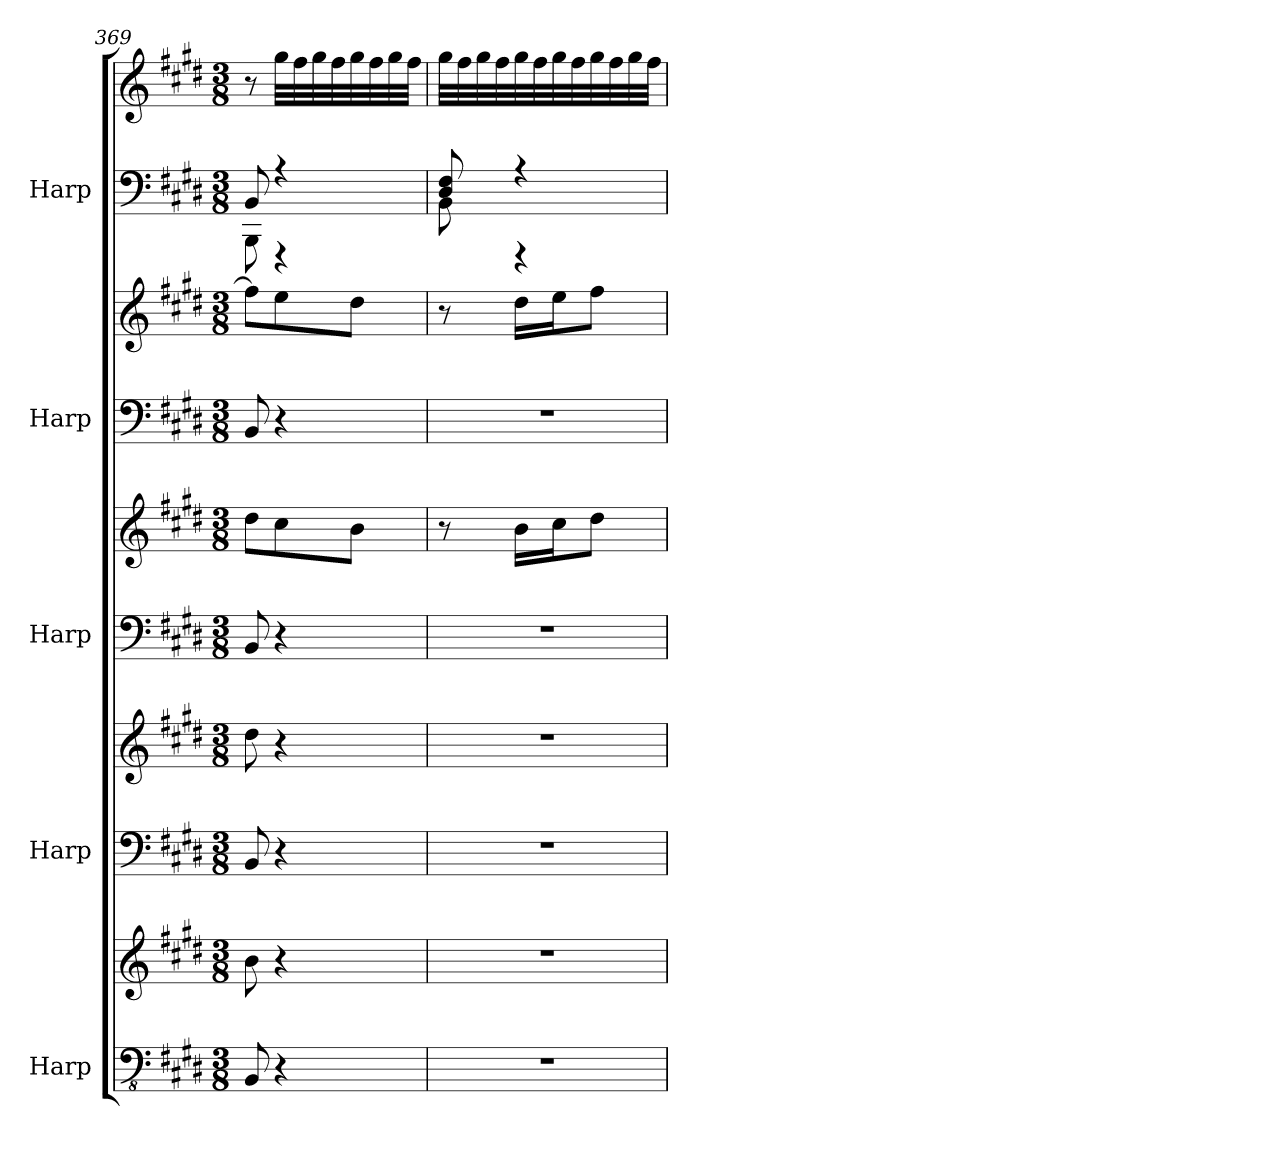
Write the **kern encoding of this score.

**kern	**kern	**kern	**kern	**kern	**kern	**kern	**kern	**kern	**kern
*part5	*part5	*part4	*part4	*part3	*part3	*part2	*part2	*part1	*part1
*staff10	*staff9	*staff8	*staff7	*staff6	*staff5	*staff4	*staff3	*staff2	*staff1
*I"Harp	*	*I"Harp	*	*I"Harp	*	*I"Harp	*	*I"Harp	*
*I'Hp	*	*I'Hp	*	*I'Hp	*	*I'Hp	*	*I'Hp	*
*clefFv4	*clefG2	*clefF4	*clefG2	*clefF4	*clefG2	*clefF4	*clefG2	*clefF4	*clefG2
*k[f#c#g#d#]	*k[f#c#g#d#]	*k[f#c#g#d#]	*k[f#c#g#d#]	*k[f#c#g#d#]	*k[f#c#g#d#]	*k[f#c#g#d#]	*k[f#c#g#d#]	*k[f#c#g#d#]	*k[f#c#g#d#]
*M3/8	*M3/8	*M3/8	*M3/8	*M3/8	*M3/8	*M3/8	*M3/8	*M3/8	*M3/8
=369	=369	=369	=369	=369	=369	=369	=369	=369	=369
*	*	*	*	*	*	*	*	*^	*
8BBB/	8b\	8BB/	8dd#\	8BB/	8dd#\L	8BB/	8ff#\L]	8BB/	8BBB\	8r
4r	4r	4r	4r	4r	8cc#\	4r	8ee\	4r	4rFFF	32gg#\LLL
.	.	.	.	.	.	.	.	.	.	32ff#\
.	.	.	.	.	.	.	.	.	.	32gg#\
.	.	.	.	.	.	.	.	.	.	32ff#\
.	.	.	.	.	8b\J	.	8dd#\J	.	.	32gg#\
.	.	.	.	.	.	.	.	.	.	32ff#\
.	.	.	.	.	.	.	.	.	.	32gg#\
.	.	.	.	.	.	.	.	.	.	32ff#\JJJ
!!LO:PB:g=z
=370	=370	=370	=370	=370	=370	=370	=370	=370	=370	=370
4.r	4.r	4.r	4.r	4.r	8r	4.r	8r	8D#/ 8F#/	8BB\	32gg#\LLL
.	.	.	.	.	.	.	.	.	.	32ff#\
.	.	.	.	.	.	.	.	.	.	32gg#\
.	.	.	.	.	.	.	.	.	.	32ff#\
.	.	.	.	.	16b\LL	.	16dd#\LL	4r	4rFFF	32gg#\
.	.	.	.	.	.	.	.	.	.	32ff#\
.	.	.	.	.	16cc#\J	.	16ee\J	.	.	32gg#\
.	.	.	.	.	.	.	.	.	.	32ff#\
.	.	.	.	.	8dd#\J	.	8ff#\J	.	.	32gg#\
.	.	.	.	.	.	.	.	.	.	32ff#\
.	.	.	.	.	.	.	.	.	.	32gg#\
.	.	.	.	.	.	.	.	.	.	32ff#\JJJ
*	*	*	*	*	*	*	*	*v	*v	*
=	=	=	=	=	=	=	=	=	=
*-	*-	*-	*-	*-	*-	*-	*-	*-	*-
